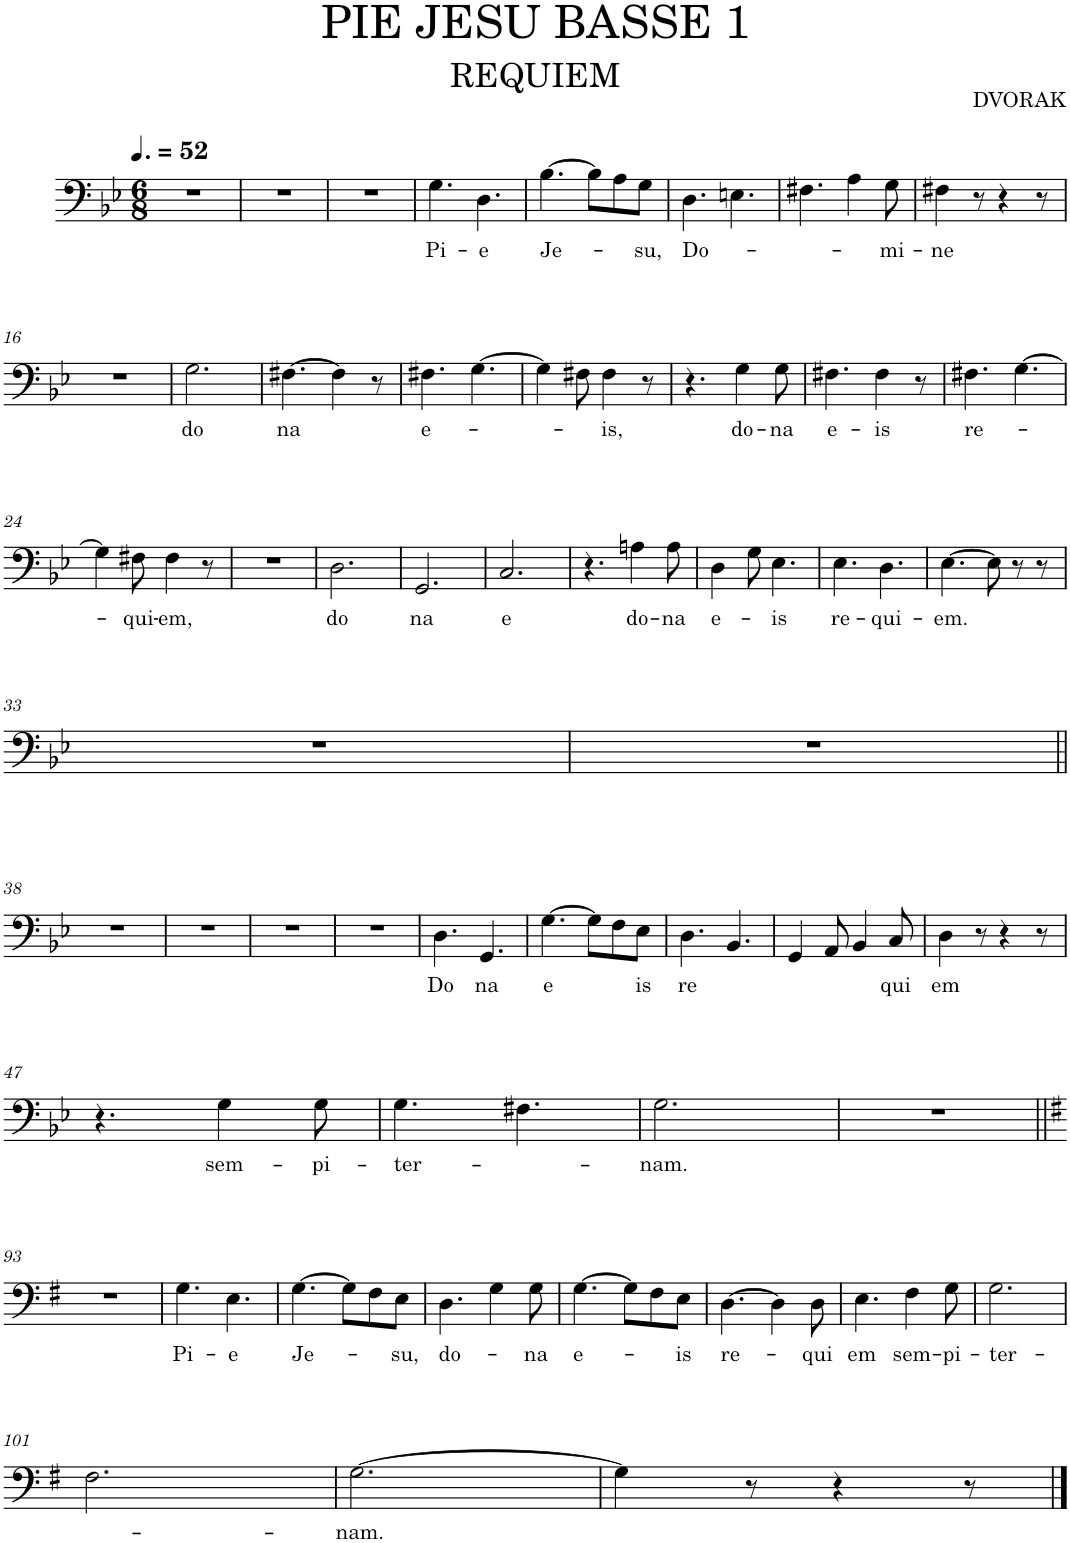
**kern	**text
*part1	*part1
*staff1	*staff1
*I"Bass	*
*I'B.	*
*clefF4	*
*k[b-e-]	*
*M6/8	*
*MM78	*
=8	=8
2.r	.
=9	=9
2.r	.
=10	=10
2.r	.
=11	=11
!	!LO:LY:b
4.G\	Pi-
!	!LO:LY:b
4.D\	-e
=12	=12
!	!LO:LY:b
[4.B-\	Je-
8B-\L]	.
8A\	.
!	!LO:LY:b
8G\J	-su,
=13	=13
!	!LO:LY:b
4.D\	Do-
4.En\	.
=14	=14
4.F#X\	.
4A\	.
!	!LO:LY:b
8G\	-mi-
=15	=15
!	!LO:LY:b
4F#X\	-ne
8r	.
4r	.
8r	.
!!LO:LB:g=z
=16	=16
2.r	.
=17	=17
!	!LO:LY:b
2.G\	do
=18	=18
!	!LO:LY:b
[4.F#X\	na
4F#\]	.
8r	.
=19	=19
!	!LO:LY:b
4.F#X\	e-
[4.G\	.
=20	=20
4G\]	.
8F#X\	.
!	!LO:LY:b
4F#\	-is,
8r	.
=21	=21
4.r	.
!	!LO:LY:b
4G\	do-
!	!LO:LY:b
8G\	-na
=22	=22
!	!LO:LY:b
4.F#X\	e-
!	!LO:LY:b
4F#\	-is
8r	.
=23	=23
!	!LO:LY:b
4.F#X\	re-
[4.G\	.
!!LO:LB:g=z
=24	=24
4G\]	.
!	!LO:LY:b
8F#X\	-qui-
!	!LO:LY:b
4F#\	-em,
8r	.
=25	=25
2.r	.
=26	=26
!	!LO:LY:b
2.D\	do
=27	=27
!	!LO:LY:b
2.GG/	na
=28	=28
!	!LO:LY:b
2.C/	e
=29	=29
4.r	.
!	!LO:LY:b
4An\	do-
!	!LO:LY:b
8A\	-na
=30	=30
!	!LO:LY:b
4D\	e-
8G\	.
!	!LO:LY:b
4.E-\	-is
=31	=31
!	!LO:LY:b
4.E-\	re-
!	!LO:LY:b
4.D\	-qui-
=32	=32
!	!LO:LY:b
[4.E-\	-em.
8E-\]	.
8r	.
8r	.
!!LO:LB:g=z
=33	=33
2.r	.
=34	=34
2.r	.
!!LO:LB:g=z
=38||	=38||
2.r	.
=39	=39
2.r	.
=40	=40
2.r	.
=41	=41
2.r	.
=42	=42
!	!LO:LY:b
4.D\	Do
!	!LO:LY:b
4.GG/	na
=43	=43
!	!LO:LY:b
[4.G\	e
8G\L]	.
8F\	.
!	!LO:LY:b
8E-\J	is
=44	=44
!	!LO:LY:b
4.D\	re
4.BB-/	.
=45	=45
4GG/	.
8AA/	.
4BB-/	.
!	!LO:LY:b
8C/	qui
=46	=46
!	!LO:LY:b
4D\	em
8r	.
4r	.
8r	.
!!LO:LB:g=z
=47	=47
4.r	.
!	!LO:LY:b
4G\	sem-
!	!LO:LY:b
8G\	-pi-
=48	=48
!	!LO:LY:b
4.G\	-ter-
4.F#X\	.
=49	=49
!	!LO:LY:b
2.G\	-nam.
=50	=50
2.r	.
!!LO:LB:g=z
=93||	=93||
*k[f#]	*
2.r	.
=94	=94
!	!LO:LY:b
4.G\	Pi-
!	!LO:LY:b
4.E\	-e
=95	=95
!	!LO:LY:b
[4.G\	Je-
8G\L]	.
8F#\	.
!	!LO:LY:b
8E\J	-su,
=96	=96
!	!LO:LY:b
4.D\	do-
4G\	.
!	!LO:LY:b
8G\	-na
=97	=97
!	!LO:LY:b
[4.G\	e-
8G\L]	.
8F#\	.
!	!LO:LY:b
8E\J	-is
=98	=98
!	!LO:LY:b
[4.D\	re-
4D\]	.
!	!LO:LY:b
8D\	-qui
=99	=99
!	!LO:LY:b
4.E\	em
!	!LO:LY:b
4F#\	sem-
!	!LO:LY:b
8G\	-pi-
=100	=100
!	!LO:LY:b
2.G\	-ter-
!!LO:LB:g=z
=101	=101
2.F#\	.
=102	=102
!	!LO:LY:b
[2.G\	-nam.
=103	=103
4G\]	.
8r	.
4r	.
8r	.
==	==
*-	*-
